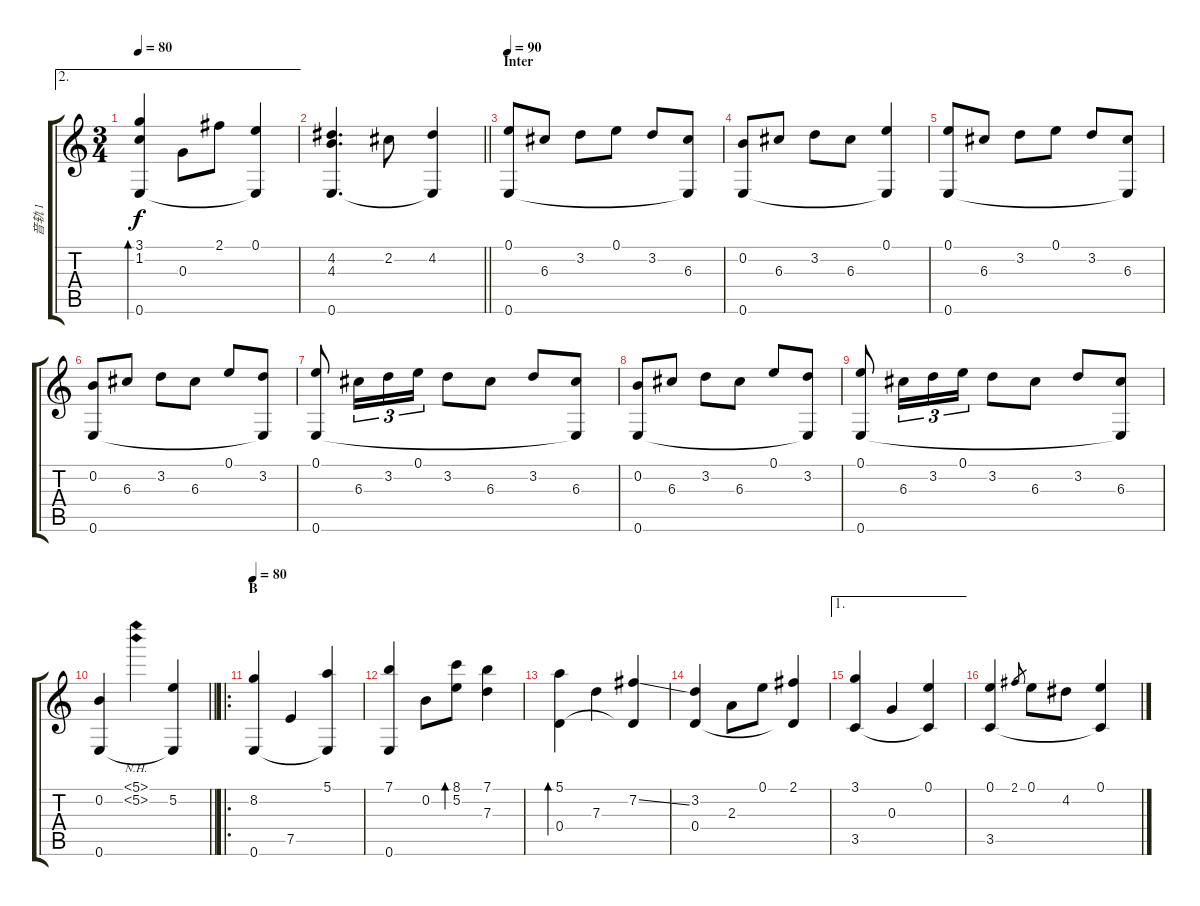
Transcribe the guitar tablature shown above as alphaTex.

\track ("音轨 1" "音轨 1") {instrument acousticguitarsteel}
\staff {score tabs}
\tuning (E4 B3 G3 D3 A2 E2) {hide}
\ae 2
\ts (3 4)
\tempo 80
\clef g2
\ks c
(3.1 1.2 0.6).4{bd 240 dy f} 0.3.8 2.1.8 (0.1 0.6{t}).4 |
\barLineRight lightlight
(4.2 4.3 0.6).4{d} 2.2.8 (4.2 0.6{t}).4 |
\section ("" "Inter")
\tempo 90
(0.1 0.6).8 6.3.8 3.2.8 0.1.8 3.2.8 (6.3 0.6{t}).8 |
(0.2 0.6).8 6.3.8 3.2.8 6.3.8 (0.1 0.6{t}).4 |
(0.1 0.6).8 6.3.8 3.2.8 0.1.8 3.2.8 (6.3 0.6{t}).8 |
(0.2 0.6).8 6.3.8 3.2.8 6.3.8 0.1.8 (3.2 0.6{t}).8 |
(0.1 0.6).8 6.3.16{tu (3 2)} 3.2.16{tu (3 2)} 0.1.16{tu (3 2)} 3.2.8 6.3.8 3.2.8 (6.3 0.6{t}).8 |
(0.2 0.6).8 6.3.8 3.2.8 6.3.8 0.1.8 (3.2 0.6{t}).8 |
(0.1 0.6).8 6.3.16{tu (3 2)} 3.2.16{tu (3 2)} 0.1.16{tu (3 2)} 3.2.8 6.3.8 3.2.8 (6.3 0.6{t}).8 |
\barLineRight lightlight
(0.2 0.6).4 (5.1{nh} 5.2{nh}).4 (5.2 0.6{t}).4 |
\ro
\section ("" "B")
\tempo 80
(8.2 0.6).4 7.5.4 (5.1 0.6{t}).4 |
(7.1 0.6).4 0.2.8 (8.1 5.2).8{bd 240} (7.1 7.3).4 |
(5.1 0.4).4{bd 240} 7.3.4 (7.2{ss} 0.4{t}).4 |
(3.2 0.4).4 2.3.8 0.1.8 (2.1 0.4{t}).4 |
\ae 1
(3.1 3.5).4 0.3.4 (0.1 3.5{t}).4 |
(0.1 3.5).4 2.1.8{gr} 0.1.8 4.2.8 (0.1 3.5{t}).4
